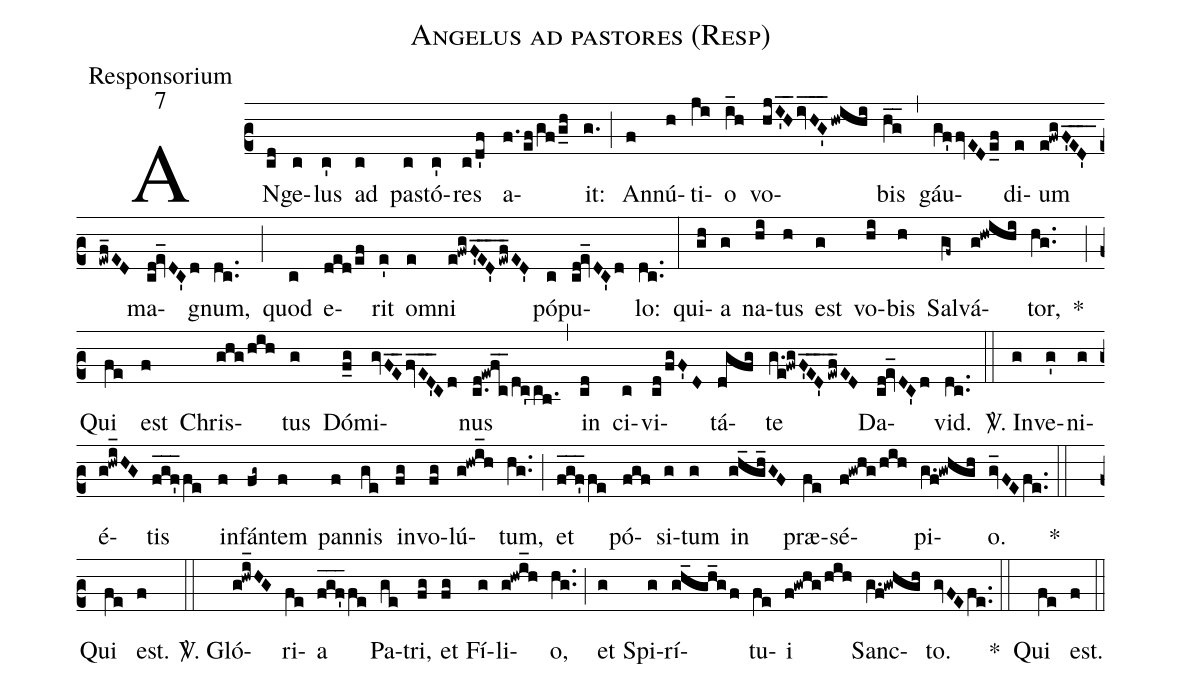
name:Angelus ad pastores (Resp);
office-part:Responsorium;
mode:7;
%%
(c2)AN(cd)ge(c)lus(c') ad(c) pas(c)tó(c')res(c/d'f) a(f./ef/gf/g_h)it:(g.) (;) An(f)nú(h)ti(ji)o(i_h) vo(hjI'H_2_ivHG'___/hwihi)bis(hg__) (,) gáu(gf'fvED/e_f)di(e)um(e!fwgF'ED'___/ewf_ED) ma(cd!ev_DC'd)gnum,(dc..) (;) quod(c) e(ded/ef)rit(e') om(e)ni(e!fwgF'ED'___/ewf_ED') pó(c)pu(cd!ev_DC'd)lo:(dc..) (:) qui(gh)a(g) na(hi)tus(h) est(g) vo(hi)bis(h) Sal(gf~)vá(g!hwihi)tor,(hg..)
*(;) Qui(fe) est(f) Chris(ghg/hih)tus(g) Dó(f_g)mi(gvFE_2_fvED'___Cd)nus(c.d!ewfc__/dc'/cb.) (,) in(cd) ci(c)vi(cd/fgF'D)tá(dgfg)te(g.e!fwgF'ED'___/ewf_ED) Da(cd!ev_DC'd)vid.(dc..) (::)
<sp>V/</sp>. In(g)ve(g')ni(g)é(g!hwi_HG)tis(fgf'___fe) in(f)fán(fg~)tem(f) pan(f)nis(ge) in(fg)vo(fg)lú(g!hwi_h)tum,(hg..) (;) et(fgf'___fe) pó(fgf)si(g)tum(g) in(gh_gh_GF) præ(fe)sé(f!gwhg/hih)pi(g.f!gwhgh)o.(gv_FEfe..) (::)
*() Qui(fe) est.(f) (::)
<sp>V/</sp>. Gló(g!hwi_HG)ri(fe)a(fgf'___fe) Pa(ge)tri,(fg) et(fg) Fí(g)li(g!hwi_h)o,(hg..) (;) et(g) Spi(g)rí(gh_gh_gf)tu(fe)i(f!gwhg/hih) Sanc(g.f!gwhgh)to.(gvFEfe..) (::)
*() Qui(fe) est.(f) (::)
